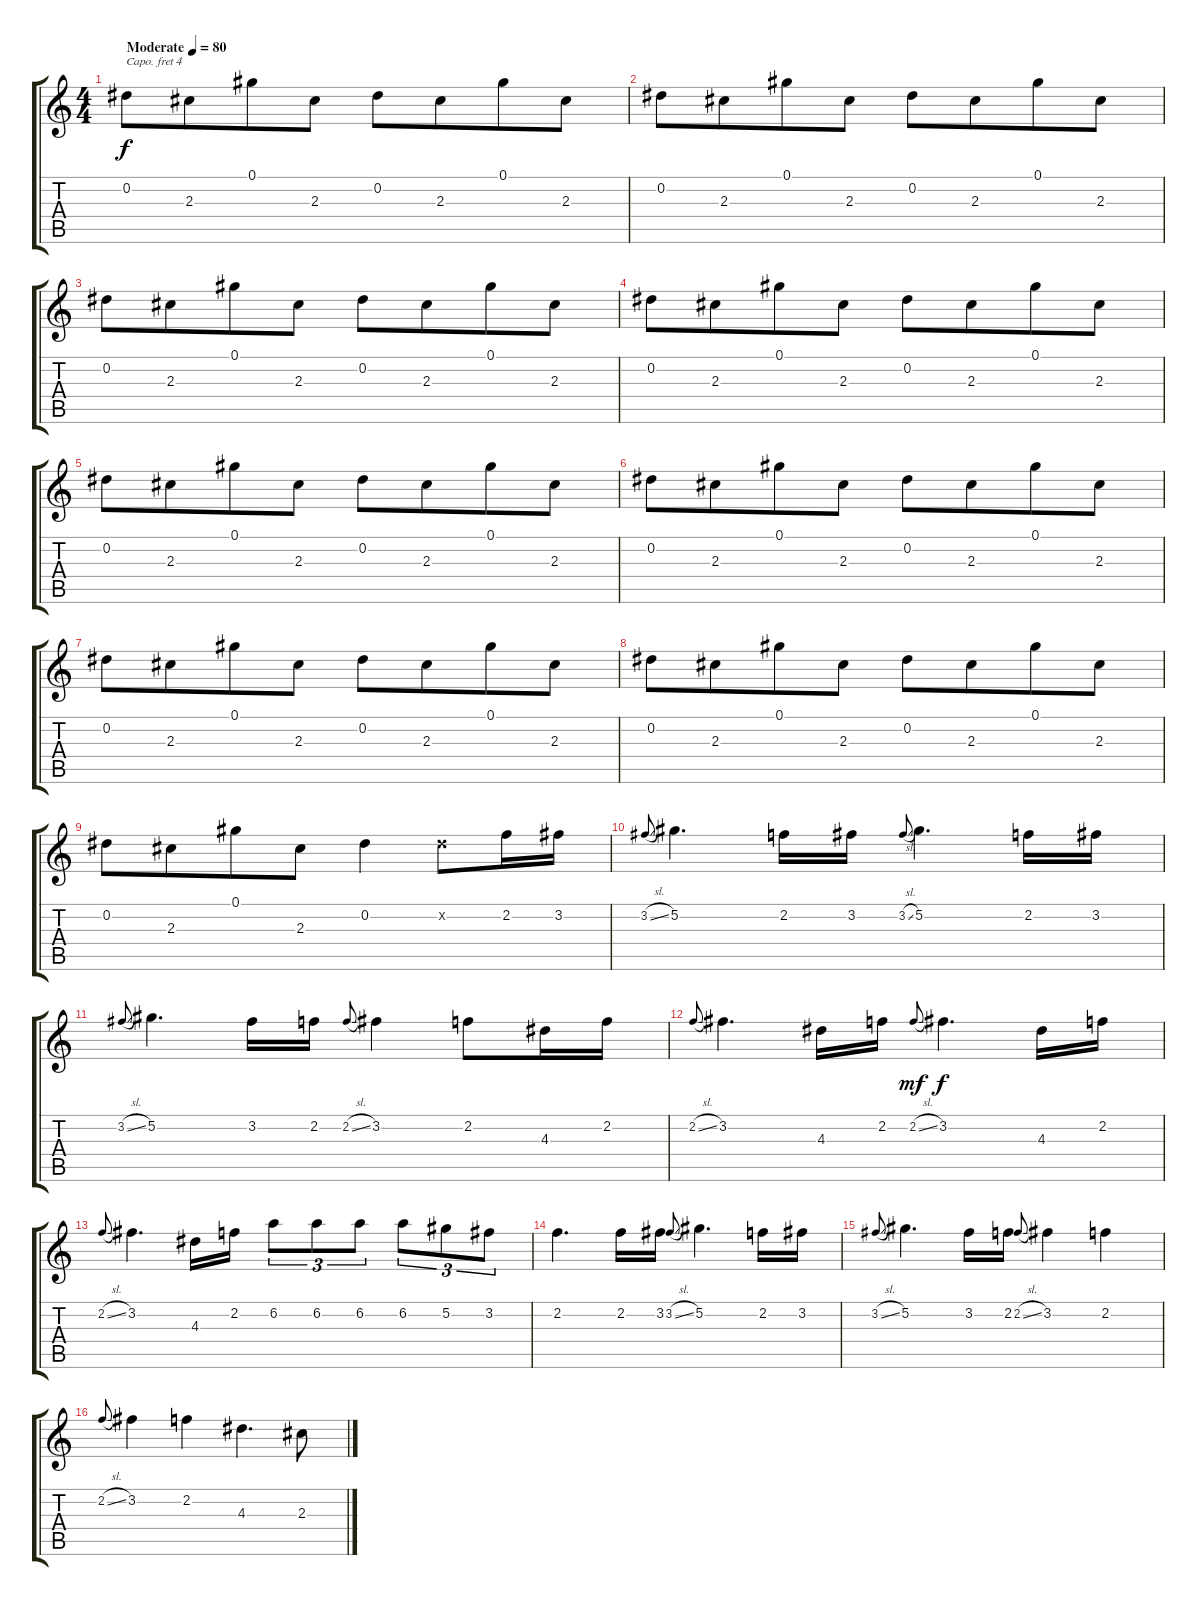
\track "" {instrument acousticguitarsteel}
\staff {score tabs}
\capo 4
\tuning (E4 B3 G3 D3 A2 E2) {hide}
\ts (4 4)
\tempo (80 "Moderate")
\clef g2
\ks c
0.2.8{dy f instrument acousticguitarsteel} 2.3.8{beam merge} 0.1.8 2.3.8 0.2.8 2.3.8{beam merge} 0.1.8 2.3.8 |
0.2.8 2.3.8{beam merge} 0.1.8 2.3.8 0.2.8 2.3.8{beam merge} 0.1.8 2.3.8 |
0.2.8 2.3.8{beam merge} 0.1.8 2.3.8 0.2.8 2.3.8{beam merge} 0.1.8 2.3.8 |
0.2.8 2.3.8{beam merge} 0.1.8 2.3.8 0.2.8 2.3.8{beam merge} 0.1.8 2.3.8 |
0.2.8 2.3.8{beam merge} 0.1.8 2.3.8 0.2.8 2.3.8{beam merge} 0.1.8 2.3.8 |
0.2.8 2.3.8{beam merge} 0.1.8 2.3.8 0.2.8 2.3.8{beam merge} 0.1.8 2.3.8 |
0.2.8 2.3.8{beam merge} 0.1.8 2.3.8 0.2.8 2.3.8{beam merge} 0.1.8 2.3.8 |
0.2.8 2.3.8{beam merge} 0.1.8 2.3.8 0.2.8 2.3.8{beam merge} 0.1.8 2.3.8 |
0.2.8 2.3.8{beam merge} 0.1.8 2.3.8 0.2.4 0.2{x}.8 2.2.16 3.2.16 |
3.2{sl}.8{gr onbeat} 5.2.4{d} 2.2.16 3.2.16 3.2{sl}.8{gr onbeat} 5.2.4{d} 2.2.16 3.2.16 |
3.2{sl}.8{gr onbeat} 5.2.4{d} 3.2.16 2.2.16 2.2{sl}.8{gr onbeat} 3.2.4 2.2.8 4.3.16 2.2.16 |
2.2{sl}.8{gr onbeat} 3.2.4{d} 4.3.16 2.2.16 2.2{sl}.8{gr onbeat dy mf} 3.2.4{d dy f} 4.3.16 2.2.16 |
2.2{sl}.8{gr onbeat} 3.2.4{d} 4.3.16 2.2.16 6.2.8{tu (3 2) beam merge} 6.2.8{tu (3 2)} 6.2.8{tu (3 2)} 6.2.8{tu (3 2)} 5.2.8{tu (3 2)} 3.2.8{tu (3 2)} |
2.2.4{d} 2.2.16 3.2.16 3.2{sl}.8{gr onbeat} 5.2.4{d} 2.2.16 3.2.16 |
3.2{sl}.8{gr onbeat} 5.2.4{d} 3.2.16 2.2.16 2.2{sl}.8{gr onbeat} 3.2.4 2.2.4 |
2.2{sl}.8{gr onbeat} 3.2.4 2.2.4 4.3.4{d} 2.3.8
